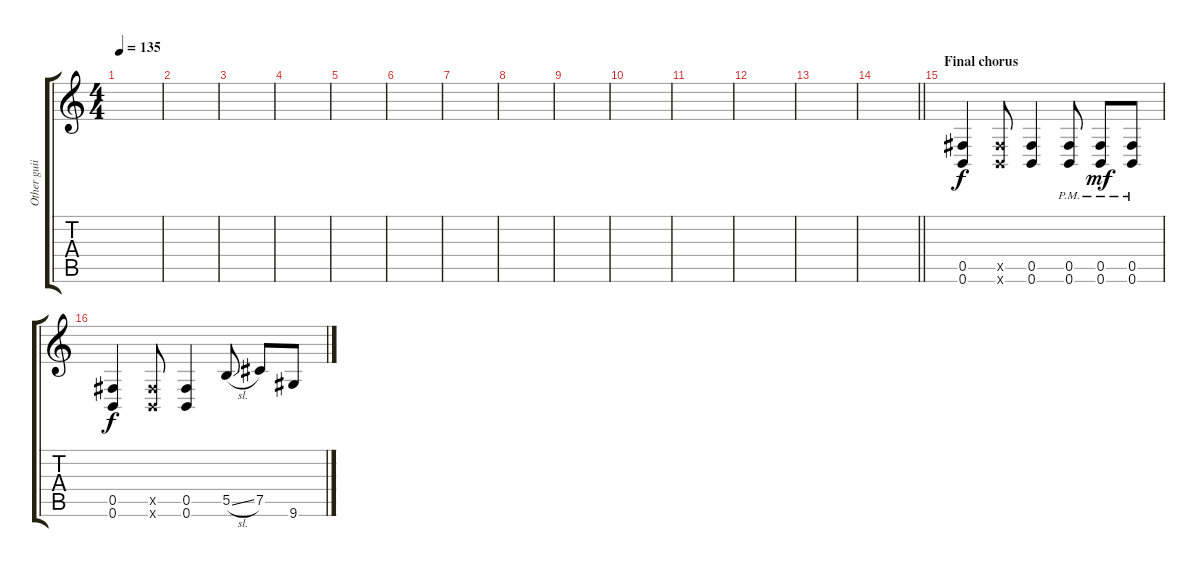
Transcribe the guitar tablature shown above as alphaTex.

\track ("Other guiitar" "Other guii") {instrument distortionguitar}
\staff {score tabs}
\tuning (Db4 Ab3 E3 B2 Gb2 B1) {hide}
\ts (4 4)
\tempo 135
\clef g2
\ks c
|
|
|
|
|
|
|
|
|
|
|
|
|
\barLineRight lightlight
|
\section ("" "Final chorus")
(0.5 0.6).4 (0.5{x} 0.6{x}).8 (0.5 0.6).4 (0.5{pm} 0.6{pm}).8 (0.5{pm} 0.6{pm}).8{dy mf} (0.5{pm} 0.6{pm}).8 |
(0.5 0.6).4{dy f} (0.5{x} 0.6{x}).8 (0.5 0.6).4 5.5{sl}.8 7.5.8 9.6.8
